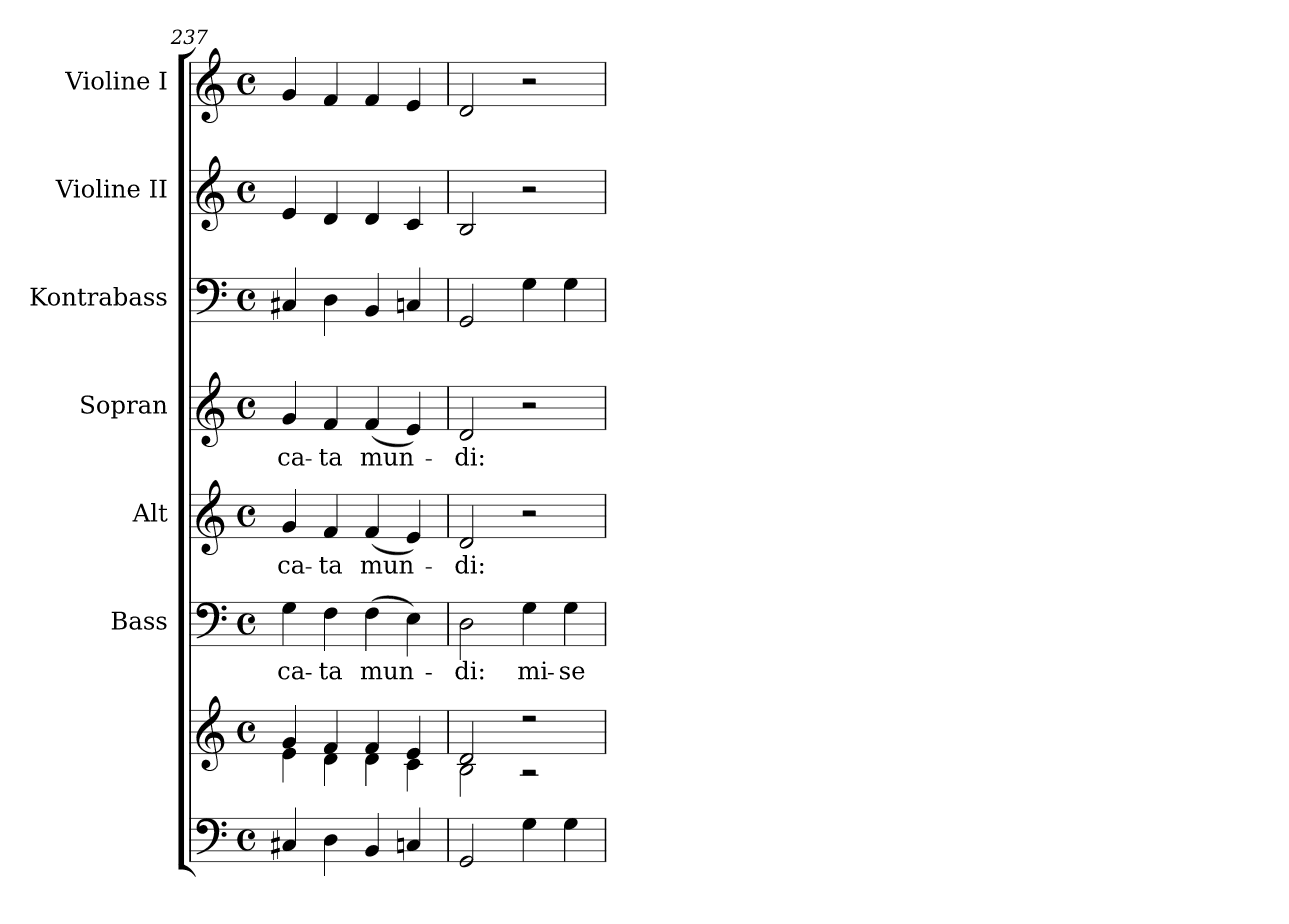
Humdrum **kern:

**kern	**kern	**kern	**text	**kern	**text	**kern	**text	**kern	**kern	**kern
*part7	*part7	*part6	*part6	*part5	*part5	*part4	*part4	*part3	*part2	*part1
*staff8	*staff7	*staff6	*staff6	*staff5	*staff5	*staff4	*staff4	*staff3	*staff2	*staff1
*	*	*I"Bass	*	*I"Alt	*	*I"Sopran	*	*I"Kontrabass	*I"Violine II	*I"Violine I
*	*	*I'B.	*	*I'A.	*	*I'S.	*	*I'Kb.	*I'Vl. II	*I'Vl. I
*clefF4	*clefG2	*clefF4	*	*clefG2	*	*clefG2	*	*clefF4	*clefG2	*clefG2
*	*	*	*	*	*	*	*	*ITrd7c12	*	*
*k[]	*k[]	*k[]	*	*k[]	*	*k[]	*	*k[]	*k[]	*k[]
*C:	*C:	*C:	*	*C:	*	*C:	*	*C:	*C:	*C:
*M4/4	*M4/4	*M4/4	*	*M4/4	*	*M4/4	*	*M4/4	*M4/4	*M4/4
*met(c)	*met(c)	*met(c)	*	*met(c)	*	*met(c)	*	*met(c)	*met(c)	*met(c)
=237	=237	=237	=237	=237	=237	=237	=237	=237	=237	=237
*	*^	*	*	*	*	*	*	*	*	*
!	!	!	!	!LO:LY:b	!	!LO:LY:b	!	!LO:LY:b	!	!	!
4C#X/	4g/	4e\	4G\	-ca-	4g/	-ca-	4g/	-ca-	4CC#X/	4e/	4g/
!	!	!	!	!LO:LY:b	!	!LO:LY:b	!	!LO:LY:b	!	!	!
4D\	4f/	4d\	4F\	-ta	4f/	-ta	4f/	-ta	4DD\	4d/	4f/
!	!	!	!	!LO:LY:b	!	!LO:LY:b	!	!LO:LY:b	!	!	!
4BB/	4f/	4d\	(>4F\	mun-	(<4f/	mun-	(<4f/	mun-	4BBB/	4d/	4f/
4Cn/	4e/	4c\	4E\)	.	4e/)	.	4e/)	.	4CCn/	4c/	4e/
!!LO:PB:g=z
=238	=238	=238	=238	=238	=238	=238	=238	=238	=238	=238	=238
!	!	!	!	!LO:LY:b	!	!LO:LY:b	!	!LO:LY:b	!	!	!
2GG/	2d/	2B\	2D\	-di:	2d/	-di:	2d/	-di:	2GGG/	2B/	2d/
!	!	!	!	!LO:LY:b	!	!	!	!	!	!	!
4G\	2r	2r	4G\	mi-	2r	.	2r	.	4GG\	2r	2r
!	!	!	!	!LO:LY:b	!	!	!	!	!	!	!
4G\	.	.	4G\	-se-	.	.	.	.	4GG\	.	.
*	*v	*v	*	*	*	*	*	*	*	*	*
=	=	=	=	=	=	=	=	=	=	=
*-	*-	*-	*-	*-	*-	*-	*-	*-	*-	*-
